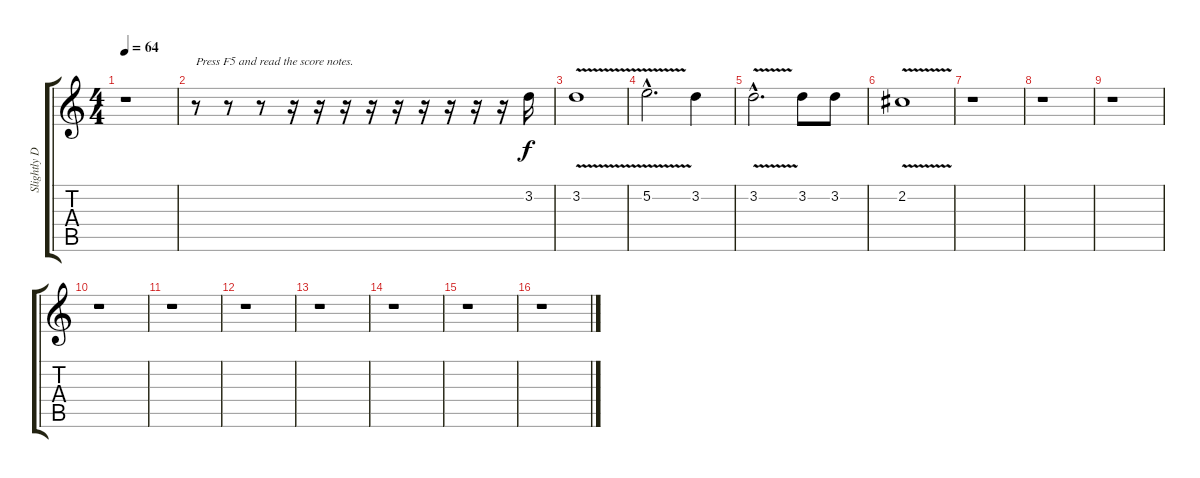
\track ("Slightly Dist. Elec." "Slightly D") {instrument overdrivenguitar}
\staff {score tabs}
\tuning (E4 B3 G3 D3 A2 E2) {hide}
\ts (4 4)
\tempo 64
\clef g2
\ks c
r.1{dy f} |
r.8{txt "Press F5 and read the score notes."} r.8 r.8 r.16 r.16 r.16 r.16 r.16 r.16 r.16 r.16 r.16 3.2.16 |
3.2{v}.1 |
5.2{v hac}.2{d} 3.2.4 |
3.2{v hac}.2{d} 3.2.8 3.2.8 |
2.2{v}.1 |
r.1 |
r.1 |
r.1 |
r.1 |
r.1 |
r.1 |
r.1 |
r.1 |
r.1 |
r.1
